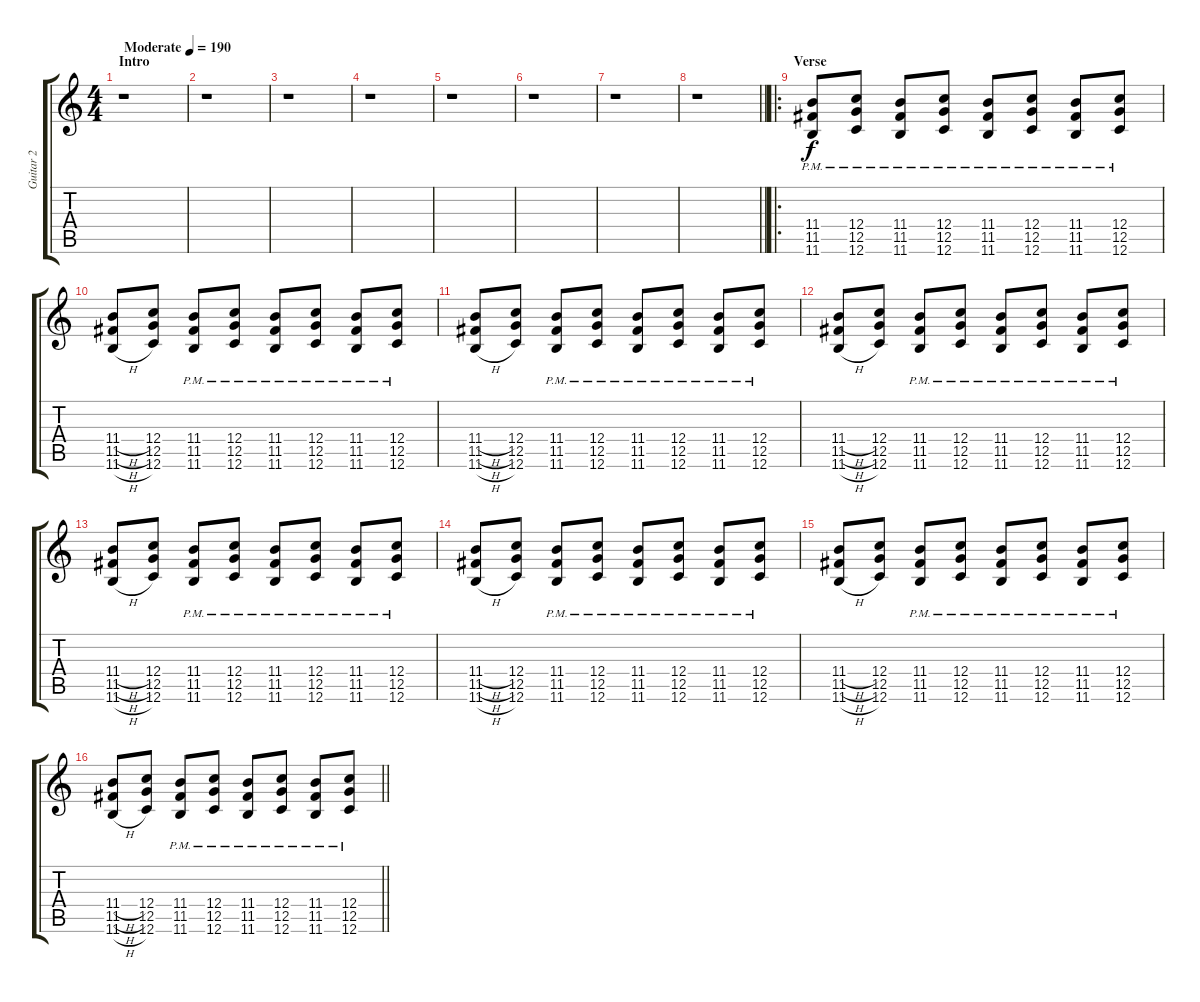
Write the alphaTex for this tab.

\track ("Guitar 2" "Guitar 2") {instrument distortionguitar}
\staff {score tabs}
\tuning (D4 A3 F3 C3 G2 C2) {hide}
\ts (4 4)
\section ("" "Intro")
\tempo (190 "Moderate")
\clef g2
\ks c
r.1{dy f instrument distortionguitar} |
r.1 |
r.1 |
r.1 |
r.1 |
r.1 |
r.1 |
\barLineRight lightlight
r.1 |
\ro
\section ("" "Verse")
(11.4{pm} 11.5{pm} 11.6{pm}).8 (12.4{pm} 12.5{pm} 12.6{pm}).8 (11.4{pm} 11.5{pm} 11.6{pm}).8 (12.4{pm} 12.5{pm} 12.6{pm}).8 (11.4{pm} 11.5{pm} 11.6{pm}).8 (12.4{pm} 12.5{pm} 12.6{pm}).8 (11.4{pm} 11.5{pm} 11.6{pm}).8 (12.4{pm} 12.5{pm} 12.6{pm}).8 |
(11.4{h} 11.5{h} 11.6{h}).8 (12.4 12.5 12.6).8 (11.4{pm} 11.5{pm} 11.6{pm}).8 (12.4{pm} 12.5{pm} 12.6{pm}).8 (11.4{pm} 11.5{pm} 11.6{pm}).8 (12.4{pm} 12.5{pm} 12.6{pm}).8 (11.4{pm} 11.5{pm} 11.6{pm}).8 (12.4{pm} 12.5{pm} 12.6{pm}).8 |
(11.4{h} 11.5{h} 11.6{h}).8 (12.4 12.5 12.6).8 (11.4{pm} 11.5{pm} 11.6{pm}).8 (12.4{pm} 12.5{pm} 12.6{pm}).8 (11.4{pm} 11.5{pm} 11.6{pm}).8 (12.4{pm} 12.5{pm} 12.6{pm}).8 (11.4{pm} 11.5{pm} 11.6{pm}).8 (12.4{pm} 12.5{pm} 12.6{pm}).8 |
(11.4{h} 11.5{h} 11.6{h}).8 (12.4 12.5 12.6).8 (11.4{pm} 11.5{pm} 11.6{pm}).8 (12.4{pm} 12.5{pm} 12.6{pm}).8 (11.4{pm} 11.5{pm} 11.6{pm}).8 (12.4{pm} 12.5{pm} 12.6{pm}).8 (11.4{pm} 11.5{pm} 11.6{pm}).8 (12.4{pm} 12.5{pm} 12.6{pm}).8 |
(11.4{h} 11.5{h} 11.6{h}).8 (12.4 12.5 12.6).8 (11.4{pm} 11.5{pm} 11.6{pm}).8 (12.4{pm} 12.5{pm} 12.6{pm}).8 (11.4{pm} 11.5{pm} 11.6{pm}).8 (12.4{pm} 12.5{pm} 12.6{pm}).8 (11.4{pm} 11.5{pm} 11.6{pm}).8 (12.4{pm} 12.5{pm} 12.6{pm}).8 |
(11.4{h} 11.5{h} 11.6{h}).8 (12.4 12.5 12.6).8 (11.4{pm} 11.5{pm} 11.6{pm}).8 (12.4{pm} 12.5{pm} 12.6{pm}).8 (11.4{pm} 11.5{pm} 11.6{pm}).8 (12.4{pm} 12.5{pm} 12.6{pm}).8 (11.4{pm} 11.5{pm} 11.6{pm}).8 (12.4{pm} 12.5{pm} 12.6{pm}).8 |
(11.4{h} 11.5{h} 11.6{h}).8 (12.4 12.5 12.6).8 (11.4{pm} 11.5{pm} 11.6{pm}).8 (12.4{pm} 12.5{pm} 12.6{pm}).8 (11.4{pm} 11.5{pm} 11.6{pm}).8 (12.4{pm} 12.5{pm} 12.6{pm}).8 (11.4{pm} 11.5{pm} 11.6{pm}).8 (12.4{pm} 12.5{pm} 12.6{pm}).8 |
\barLineRight lightlight
(11.4{h} 11.5{h} 11.6{h}).8 (12.4 12.5 12.6).8 (11.4{pm} 11.5{pm} 11.6{pm}).8 (12.4{pm} 12.5{pm} 12.6{pm}).8 (11.4{pm} 11.5{pm} 11.6{pm}).8 (12.4{pm} 12.5{pm} 12.6{pm}).8 (11.4{pm} 11.5{pm} 11.6{pm}).8 (12.4{pm} 12.5{pm} 12.6{pm}).8
